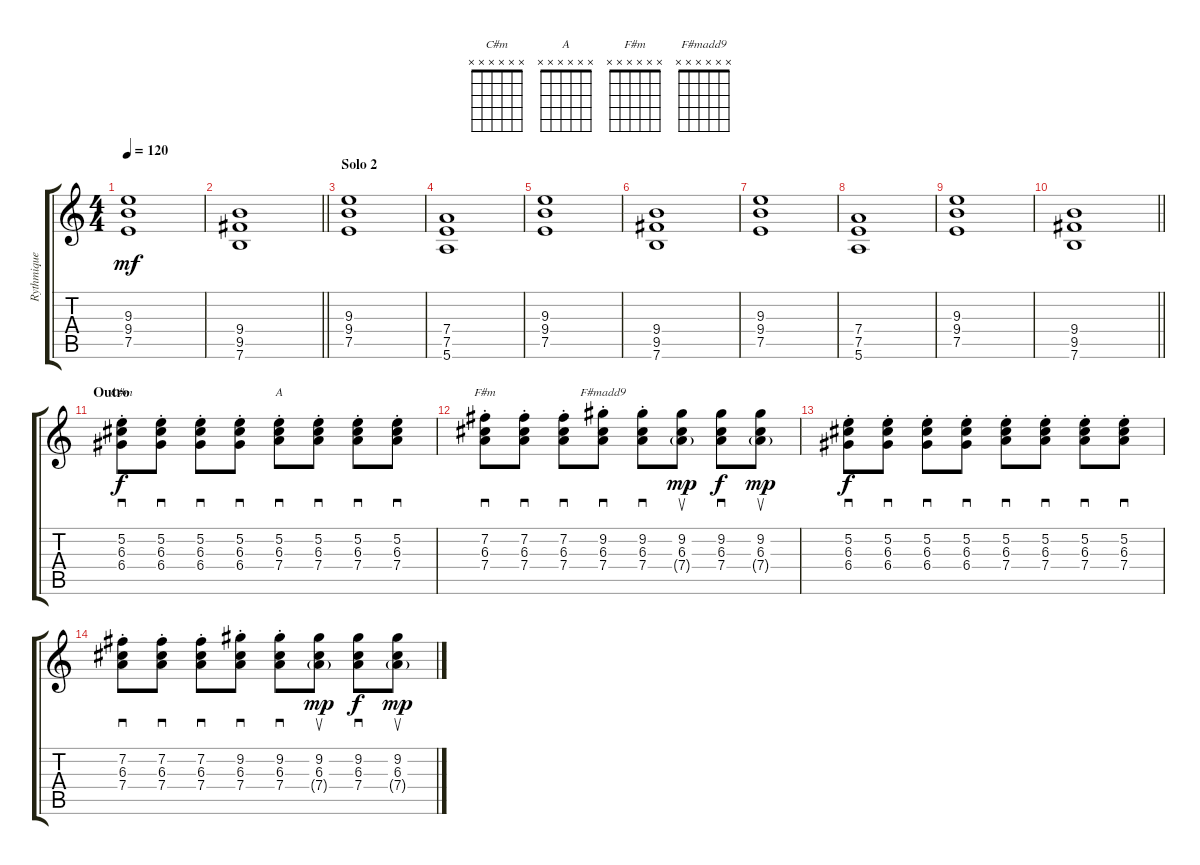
\track ("Rythmique" "Rythmique") {instrument distortionguitar}
\staff {score tabs}
\tuning (E4 B3 G3 D3 A2 E2) {hide}
\chord ("C#m" x x x x x x)
\chord ("A" x x x x x x)
\chord ("F#m" x x x x x x)
\chord ("F#madd9" x x x x x x)
\ts (4 4)
\tempo 120
\clef g2
\ks c
(9.3 9.4 7.5).1{dy mf} |
\barLineRight lightlight
(9.4 9.5 7.6).1 |
\section ("" "Solo 2")
(9.3 9.4 7.5).1 |
(7.4 7.5 5.6).1 |
(9.3 9.4 7.5).1 |
(9.4 9.5 7.6).1 |
(9.3 9.4 7.5).1 |
(7.4 7.5 5.6).1 |
(9.3 9.4 7.5).1 |
\barLineRight lightlight
(9.4 9.5 7.6).1 |
\section ("" "Outro")
(5.2{st} 6.3{st} 6.4{st}).8{sd ch "C#m" dy f volume 0} (5.2{st} 6.3{st} 6.4{st}).8{sd} (5.2{st} 6.3{st} 6.4{st}).8{sd} (5.2{st} 6.3{st} 6.4{st}).8{sd} (5.2{st} 6.3{st} 7.4{st}).8{sd ch "A"} (5.2{st} 6.3{st} 7.4{st}).8{sd} (5.2{st} 6.3{st} 7.4{st}).8{sd} (5.2{st} 6.3{st} 7.4{st}).8{sd} |
(7.2{st} 6.3{st} 7.4{st}).8{sd ch "F#m"} (7.2{st} 6.3{st} 7.4{st}).8{sd} (7.2{st} 6.3{st} 7.4{st}).8{sd} (9.2{st} 6.3{st} 7.4{st}).8{sd ch "F#madd9"} (9.2{st} 6.3{st} 7.4{st}).8{sd} (9.2 6.3 7.4{g}).8{su dy mp} (9.2 6.3 7.4).8{sd dy f} (9.2 6.3 7.4{g}).8{su dy mp} |
(5.2{st} 6.3{st} 6.4{st}).8{sd dy f} (5.2{st} 6.3{st} 6.4{st}).8{sd} (5.2{st} 6.3{st} 6.4{st}).8{sd} (5.2{st} 6.3{st} 6.4{st}).8{sd} (5.2{st} 6.3{st} 7.4{st}).8{sd} (5.2{st} 6.3{st} 7.4{st}).8{sd} (5.2{st} 6.3{st} 7.4{st}).8{sd} (5.2{st} 6.3{st} 7.4{st}).8{sd} |
(7.2{st} 6.3{st} 7.4{st}).8{sd} (7.2{st} 6.3{st} 7.4{st}).8{sd} (7.2{st} 6.3{st} 7.4{st}).8{sd} (9.2{st} 6.3{st} 7.4{st}).8{sd} (9.2{st} 6.3{st} 7.4{st}).8{sd} (9.2 6.3 7.4{g}).8{su dy mp} (9.2 6.3 7.4).8{sd dy f} (9.2 6.3 7.4{g}).8{su dy mp}
